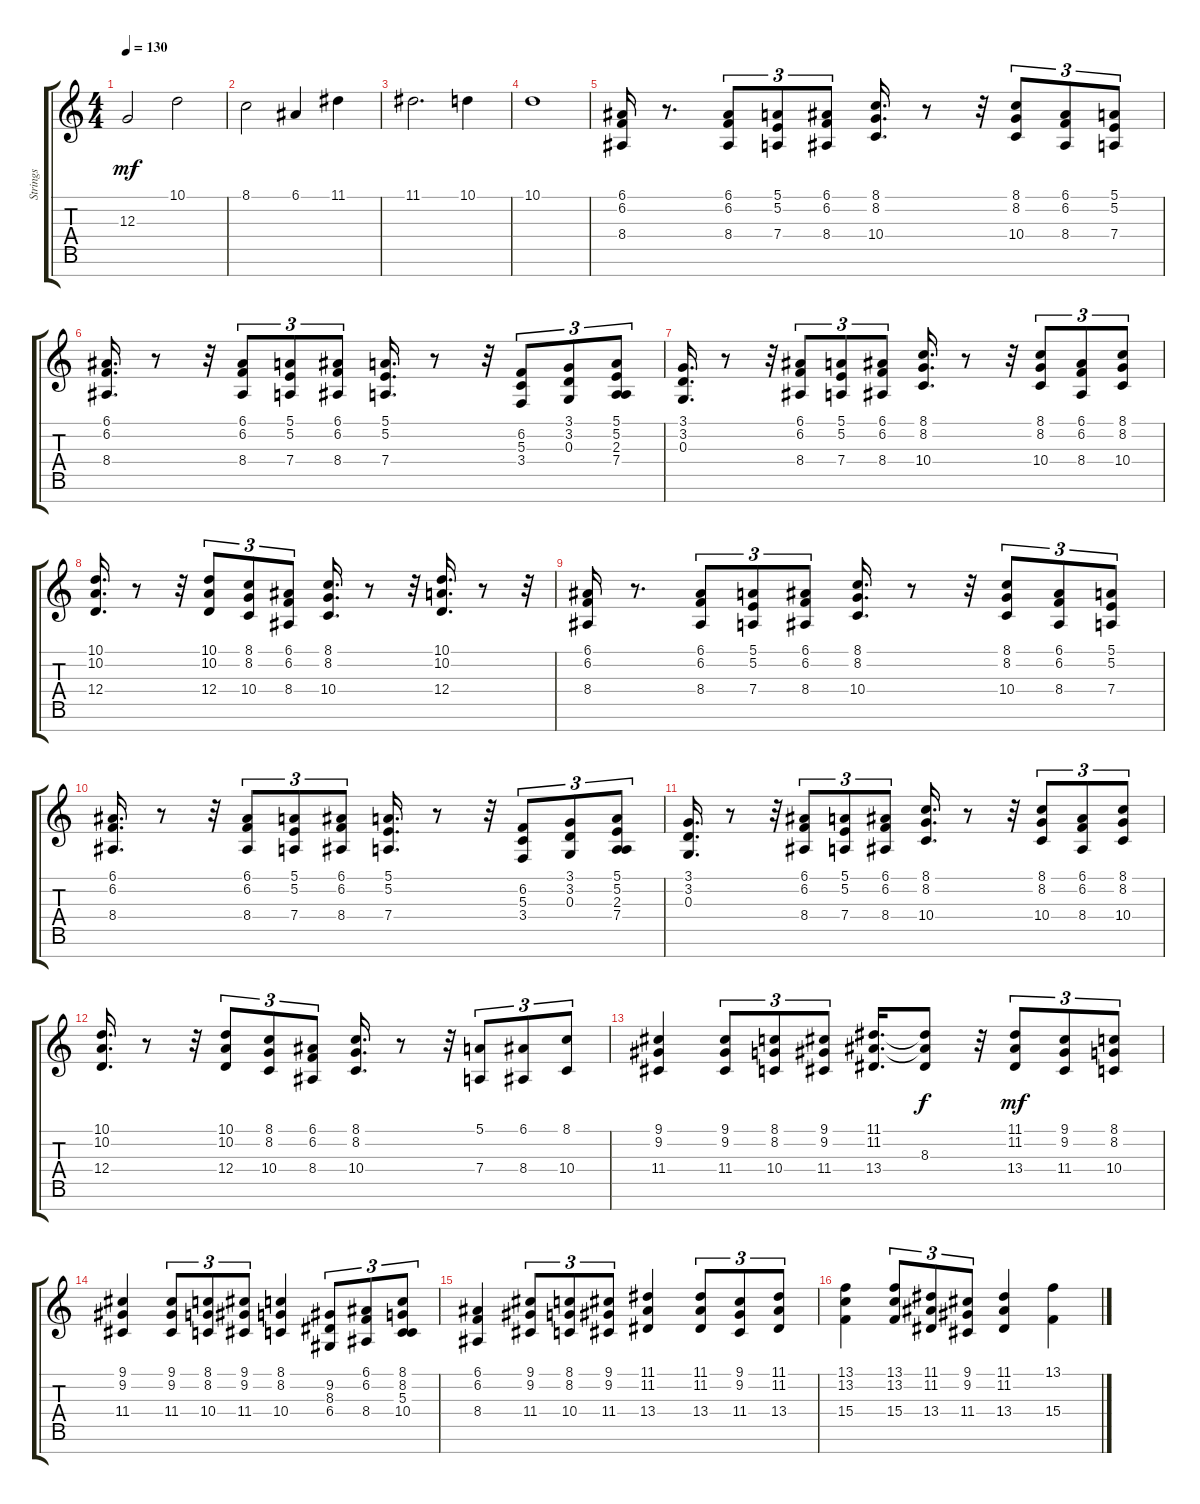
\track ("Strings" "Strings") {instrument stringensemble1}
\staff {score tabs}
\tuning (E4 B3 G3 D3 A2 E2 B1) {hide}
\ts (4 4)
\tempo 130
\clef g2
\ks c
12.3.2{dy mf} 10.1.2 |
8.1.2 6.1.4 11.1.4 |
11.1.2{d} 10.1.4 |
10.1.1 |
(6.1 6.2 8.4).16{volume 14} r.8{d} (6.1 6.2 8.4).8{tu (3 2) volume 15} (5.1 5.2 7.4).8{tu (3 2)} (6.1 6.2 8.4).8{tu (3 2)} (8.1 8.2 10.4).16{d} r.8 r.32 (8.1 8.2 10.4).8{tu (3 2)} (6.1 6.2 8.4).8{tu (3 2)} (5.1 5.2 7.4).8{tu (3 2)} |
(6.1 6.2 8.4).16{d} r.8 r.32 (6.1 6.2 8.4).8{tu (3 2)} (5.1 5.2 7.4).8{tu (3 2)} (6.1 6.2 8.4).8{tu (3 2)} (5.1 5.2 7.4).16{d} r.8 r.32 (6.2 5.3 3.4).8{tu (3 2)} (3.1 3.2 0.3).8{tu (3 2)} (5.1 5.2 2.3 7.4).8{tu (3 2)} |
(3.1 3.2 0.3).16{d} r.8 r.32 (6.1 6.2 8.4).8{tu (3 2)} (5.1 5.2 7.4).8{tu (3 2)} (6.1 6.2 8.4).8{tu (3 2)} (8.1 8.2 10.4).16{d} r.8 r.32 (8.1 8.2 10.4).8{tu (3 2)} (6.1 6.2 8.4).8{tu (3 2)} (8.1 8.2 10.4).8{tu (3 2)} |
(10.1 10.2 12.4).16{d} r.8 r.32 (10.1 10.2 12.4).8{tu (3 2)} (8.1 8.2 10.4).8{tu (3 2)} (6.1 6.2 8.4).8{tu (3 2)} (8.1 8.2 10.4).16{d} r.8 r.32 (10.1 10.2 12.4).16{d} r.8 r.32 |
(6.1 6.2 8.4).16 r.8{d} (6.1 6.2 8.4).8{tu (3 2)} (5.1 5.2 7.4).8{tu (3 2)} (6.1 6.2 8.4).8{tu (3 2)} (8.1 8.2 10.4).16{d} r.8 r.32 (8.1 8.2 10.4).8{tu (3 2)} (6.1 6.2 8.4).8{tu (3 2)} (5.1 5.2 7.4).8{tu (3 2)} |
(6.1 6.2 8.4).16{d} r.8 r.32 (6.1 6.2 8.4).8{tu (3 2)} (5.1 5.2 7.4).8{tu (3 2)} (6.1 6.2 8.4).8{tu (3 2)} (5.1 5.2 7.4).16{d} r.8 r.32 (6.2 5.3 3.4).8{tu (3 2)} (3.1 3.2 0.3).8{tu (3 2)} (5.1 5.2 2.3 7.4).8{tu (3 2)} |
(3.1 3.2 0.3).16{d} r.8 r.32 (6.1 6.2 8.4).8{tu (3 2)} (5.1 5.2 7.4).8{tu (3 2)} (6.1 6.2 8.4).8{tu (3 2)} (8.1 8.2 10.4).16{d} r.8 r.32 (8.1 8.2 10.4).8{tu (3 2)} (6.1 6.2 8.4).8{tu (3 2)} (8.1 8.2 10.4).8{tu (3 2)} |
(10.1 10.2 12.4).16{d} r.8 r.32 (10.1 10.2 12.4).8{tu (3 2)} (8.1 8.2 10.4).8{tu (3 2)} (6.1 6.2 8.4).8{tu (3 2)} (8.1 8.2 10.4).16{d} r.8 r.32 (5.1 7.4).8{tu (3 2) volume 15} (6.1 8.4).8{tu (3 2) volume 15} (8.1 10.4).8{tu (3 2) volume 15} |
(9.1 9.2 11.4).4{volume 16} (9.1 9.2 11.4).8{tu (3 2) volume 16} (8.1 8.2 10.4).8{tu (3 2)} (9.1 9.2 11.4).8{tu (3 2)} (11.1 11.2 13.4).16{d} (11.1{t} 11.2{t} 8.3).8{dy f} r.32 (11.1 11.2 13.4).8{tu (3 2) dy mf} (9.1 9.2 11.4).8{tu (3 2)} (8.1 8.2 10.4).8{tu (3 2)} |
(9.1 9.2 11.4).4 (9.1 9.2 11.4).8{tu (3 2)} (8.1 8.2 10.4).8{tu (3 2)} (9.1 9.2 11.4).8{tu (3 2)} (8.1 8.2 10.4).4 (9.2 8.3 6.4).8{tu (3 2)} (6.1 6.2 8.4).8{tu (3 2)} (8.1 8.2 5.3 10.4).8{tu (3 2)} |
(6.1 6.2 8.4).4 (9.1 9.2 11.4).8{tu (3 2)} (8.1 8.2 10.4).8{tu (3 2)} (9.1 9.2 11.4).8{tu (3 2)} (11.1 11.2 13.4).4 (11.1 11.2 13.4).8{tu (3 2)} (9.1 9.2 11.4).8{tu (3 2)} (11.1 11.2 13.4).8{tu (3 2)} |
(13.1 13.2 15.4).4 (13.1 13.2 15.4).8{tu (3 2)} (11.1 11.2 13.4).8{tu (3 2)} (9.1 9.2 11.4).8{tu (3 2)} (11.1 11.2 13.4).4 (13.1 15.4).4
